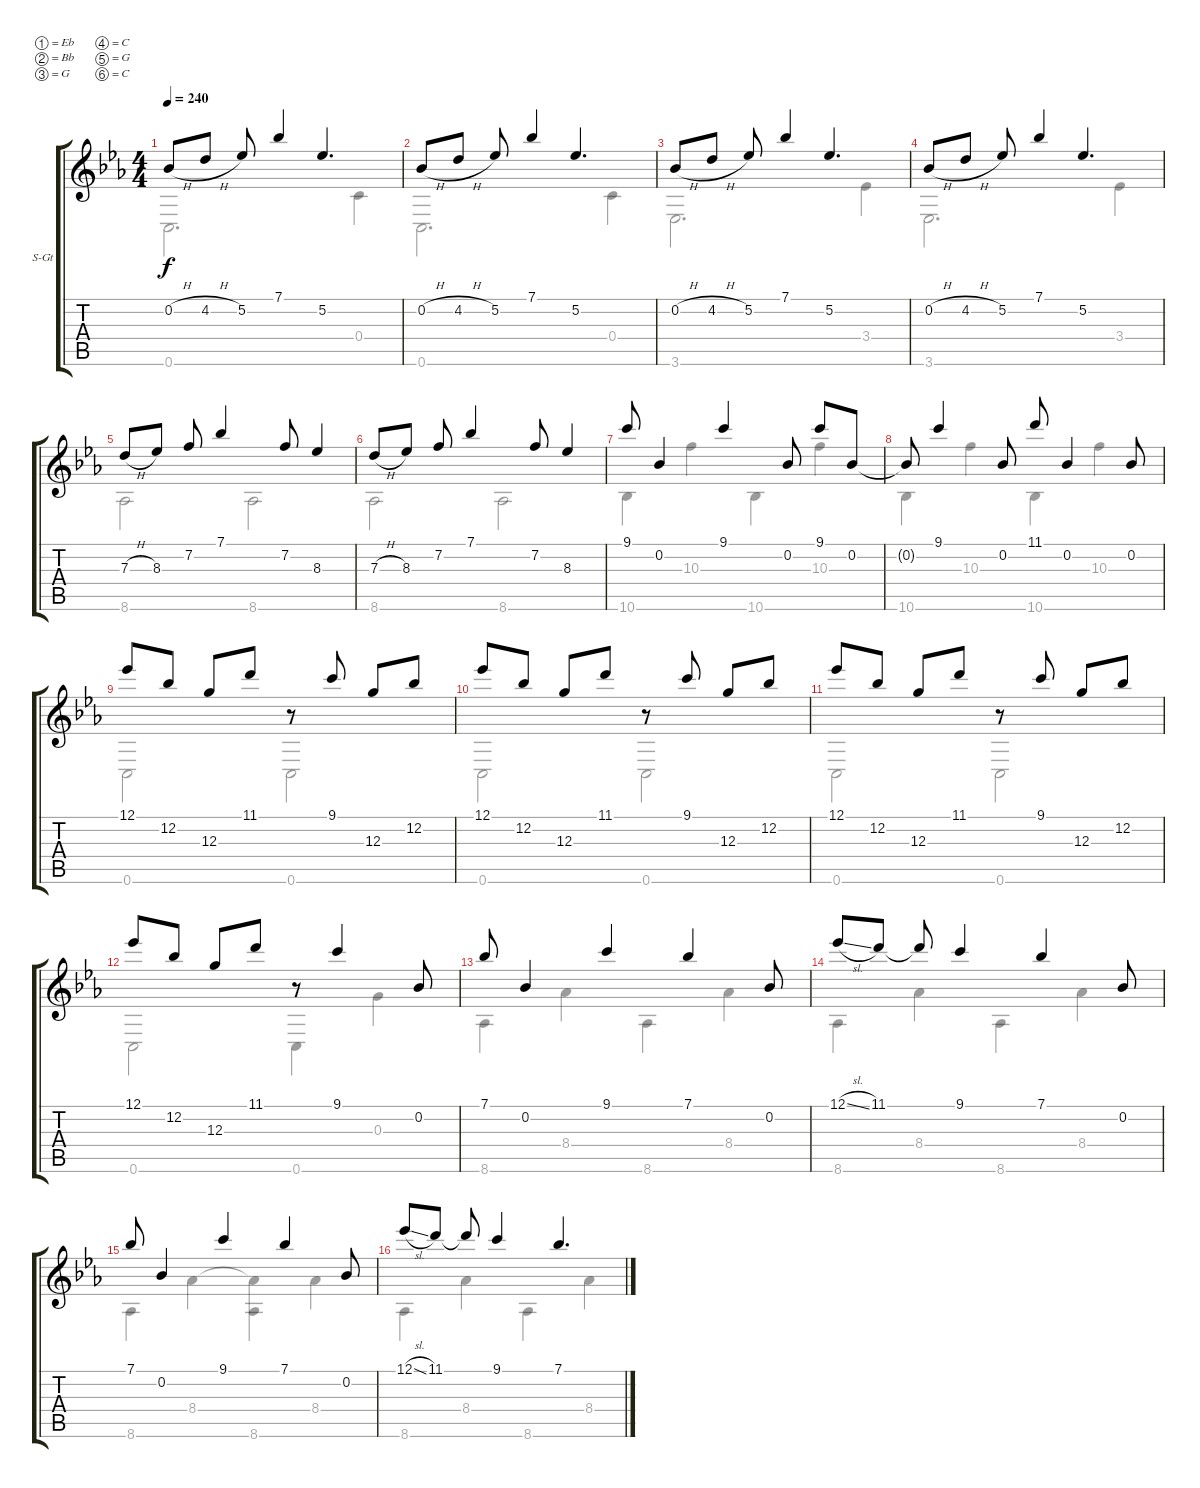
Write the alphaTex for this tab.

\bracketExtendMode groupsimilarinstruments
\firstSystemTrackNameOrientation horizontal
\otherSystemsTrackNameOrientation horizontal
\track ("Track 1" "S-Gt") {instrument acousticguitarsteel}
\staff {score tabs}
\tuning (Eb4 Bb3 G3 C3 G2 C2)
\voice
\ts (4 4)
\tempo 240
\clef g2
\ks cminor
0.2{h}.8{dy f} 4.2{h}.8 5.2.8 7.1.4 5.2.4{d} |
0.2{h}.8 4.2{h}.8 5.2.8 7.1.4 5.2.4{d} |
0.2{h}.8 4.2{h}.8 5.2.8 7.1.4 5.2.4{d} |
0.2{h}.8 4.2{h}.8 5.2.8 7.1.4 5.2.4{d} |
7.3{h}.8 8.3.8 7.2.8 7.1.4 7.2.8 8.3.4 |
7.3{h}.8 8.3.8 7.2.8 7.1.4 7.2.8 8.3.4 |
9.1.8 0.2.4 9.1.4 0.2.8 9.1.8 0.2.8 |
0.2{t}.8 9.1.4 0.2.8 11.1.8 0.2.4 0.2.8 |
12.1.8 12.2.8 12.3.8 11.1.8 r.8 9.1.8 12.3.8 12.2.8 |
12.1.8 12.2.8 12.3.8 11.1.8 r.8 9.1.8 12.3.8 12.2.8 |
12.1.8 12.2.8 12.3.8 11.1.8 r.8 9.1.8 12.3.8 12.2.8 |
12.1.8 12.2.8 12.3.8 11.1.8 r.8 9.1.4 0.2.8 |
7.1.8 0.2.4 9.1.4 7.1.4 0.2.8 |
12.1{sl}.8 11.1.8 11.1{t}.8 9.1.4 7.1.4 0.2.8 |
7.1.8 0.2.4 9.1.4 7.1.4 0.2.8 |
12.1{sl}.8 11.1.8 11.1{t}.8 9.1.4 7.1.4{d}
\voice
\clef g2
\ottava regular
\simile none
\ks cminor
0.6.2{d dy f} 0.4.4 |
0.6.2{d} 0.4.4 |
3.6.2{d} 3.4.4 |
3.6.2{d} 3.4.4 |
8.6.2 8.6.2 |
8.6.2 8.6.2 |
10.6.4 10.3.4 10.6.4 10.3.4 |
10.6.4 10.3.4 10.6.4 10.3.4 |
0.6.2 0.6.2 |
0.6.2 0.6.2 |
0.6.2 0.6.2 |
0.6.2 0.6.4 0.3.4 |
8.6.4 8.4.4 8.6.4 8.4.4 |
8.6.4 8.4.4 8.6.4 8.4.4 |
8.6.4 8.4.4 (8.4{t} 8.6).4 8.4.4 |
8.6.4 8.4.4 8.6.4 8.4.4
